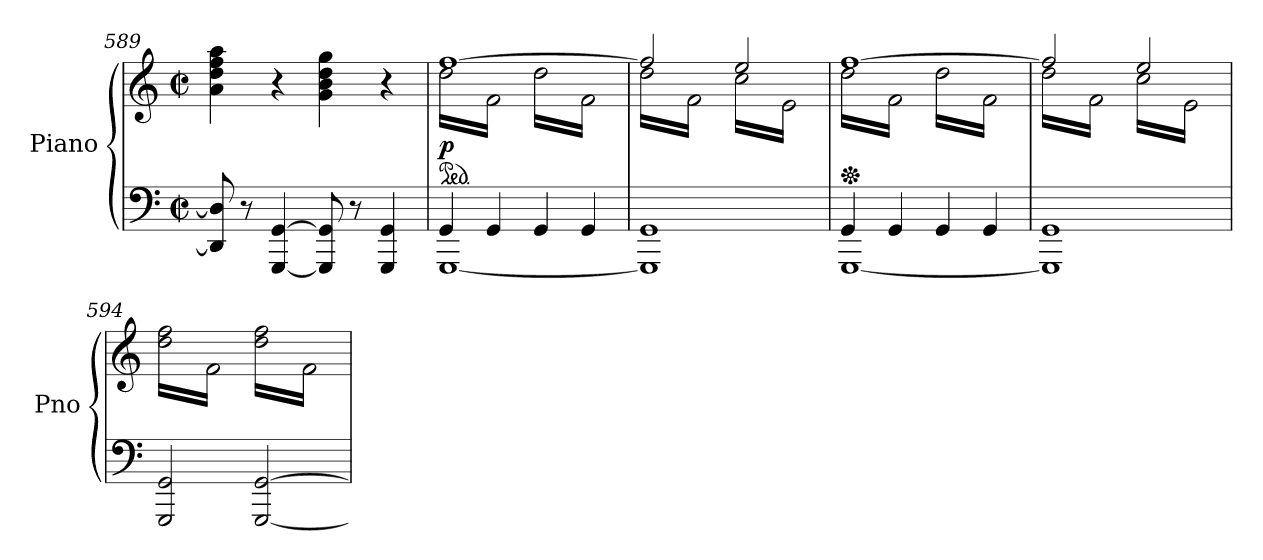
**kern	**kern	**dynam
*part1	*part1	*part1
*staff2	*staff1	*staff1/2
*I"Piano	*	*
*I'Pno	*	*
*clefF4	*clefG2	*
*k[]	*k[]	*
*M4/4	*M4/4	*
*met(c|)	*met(c|)	*
=589	=589	=589
8DD/] 8D/]	4a\ 4dd\ 4ff\ 4aa\	.
8r	.	.
[4GGG/ [4GG/	4r	.
8GGG/] 8GG/]	4g\ 4b\ 4dd\ 4gg\	.
8r	.	.
4GGG/ 4GG/	4r	.
!!LO:LB:g=z
=590	=590	=590
*^	*	*
*	*	*ped	*
*	*	*^	*
!	!	!	!	!LO:DY:b
*	*	*tremolo	*	*
4GG/	[1GGG	[1ff	16dd\LL	p
.	.	.	16f\	.
.	.	.	16dd\	.
.	.	.	16f\	.
4GG/	.	.	16dd\	.
.	.	.	16f\	.
.	.	.	16dd\	.
.	.	.	16f\JJ	.
4GG/	.	.	16dd\LL	.
.	.	.	16f\	.
.	.	.	16dd\	.
.	.	.	16f\	.
4GG/	.	.	16dd\	.
.	.	.	16f\	.
.	.	.	16dd\	.
.	.	.	16f\JJ	.
=591	=591	=591	=591	=591
1GG	1GGG]	2ff/]	16dd\LL	.
.	.	.	16f\	.
.	.	.	16dd\	.
.	.	.	16f\	.
.	.	.	16dd\	.
.	.	.	16f\	.
.	.	.	16dd\	.
.	.	.	16f\JJ	.
.	.	2ee/	16cc\LL	.
.	.	.	16e\	.
.	.	.	16cc\	.
.	.	.	16e\	.
.	.	.	16cc\	.
.	.	.	16e\	.
.	.	.	16cc\	.
.	.	.	16e\JJ	.
=592	=592	=592	=592	=592
*	*	*Xped	*	*
4GG/	[1GGG	[1ff	16dd\LL	.
.	.	.	16f\	.
.	.	.	16dd\	.
.	.	.	16f\	.
4GG/	.	.	16dd\	.
.	.	.	16f\	.
.	.	.	16dd\	.
.	.	.	16f\JJ	.
4GG/	.	.	16dd\LL	.
.	.	.	16f\	.
.	.	.	16dd\	.
.	.	.	16f\	.
4GG/	.	.	16dd\	.
.	.	.	16f\	.
.	.	.	16dd\	.
.	.	.	16f\JJ	.
=593	=593	=593	=593	=593
1GG	1GGG]	2ff/]	16dd\LL	.
.	.	.	16f\	.
.	.	.	16dd\	.
.	.	.	16f\	.
.	.	.	16dd\	.
.	.	.	16f\	.
.	.	.	16dd\	.
.	.	.	16f\JJ	.
.	.	2ee/	16cc\LL	.
.	.	.	16e\	.
.	.	.	16cc\	.
.	.	.	16e\	.
.	.	.	16cc\	.
.	.	.	16e\	.
.	.	.	16cc\	.
.	.	.	16e\JJ	.
*v	*v	*	*	*
=594	=594	=594	=594
!	!LO:TX:b:i:t=cresc.	!	!
*	*v	*v	*
2GGG/ 2GG/	16dd\ 16ff\LL	.
.	16f\	.
.	16dd\ 16ff\	.
.	16f\	.
.	16dd\ 16ff\	.
.	16f\	.
.	16dd\ 16ff\	.
.	16f\JJ	.
[2GGG/ [2GG/	16dd\ 16ff\LL	.
.	16f\	.
.	16dd\ 16ff\	.
.	16f\	.
.	16dd\ 16ff\	.
.	16f\	.
.	16dd\ 16ff\	.
.	16f\JJ	.
*	*Xtremolo	*
.	.	.
.	.	.
.	.	.
.	.	.
=	=	=
*-	*-	*-
